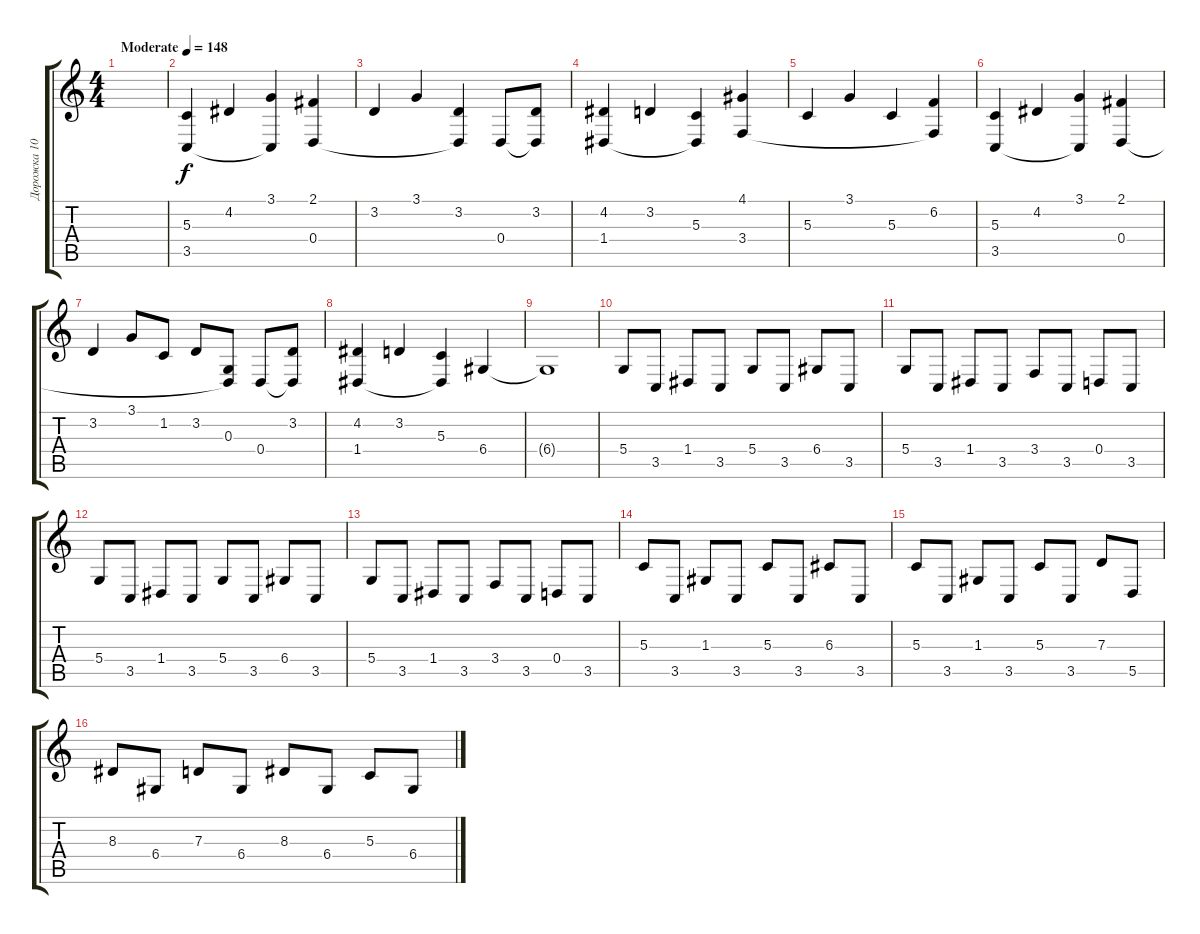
\track ("Дорожка 10" "Дорожка 10") {instrument electricgrandpiano}
\staff {score tabs}
\tuning (E4 B3 G3 D3 A2 E2) {hide}
\ts (4 4)
\tempo (148 "Moderate")
\clef g2
\ks c
|
(5.3 3.5).4 4.2.4 (3.1 3.5{t}).4 (2.1 0.4).4 |
3.2.4 3.1.4 (3.2 0.4{t}).4 0.4.8 (3.2 0.4{t}).8 |
(4.2 1.4).4 3.2.4 (5.3 1.4{t}).4 (4.1 3.4).4 |
5.3.4 3.1.4 5.3.4 (6.2 3.4{t}).4 |
(5.3 3.5).4 4.2.4 (3.1 3.5{t}).4 (2.1 0.4).4 |
3.2.4 3.1.8 1.2.8 3.2.8 (0.3 0.4{t}).8 0.4.8 (3.2 0.4{t}).8 |
(4.2 1.4).4 3.2.4 (5.3 1.4{t}).4 6.4.4 |
6.4{t}.1 |
5.4.8 3.5.8 1.4.8 3.5.8 5.4.8 3.5.8 6.4.8 3.5.8 |
5.4.8 3.5.8 1.4.8 3.5.8 3.4.8 3.5.8 0.4.8 3.5.8 |
5.4.8 3.5.8 1.4.8 3.5.8 5.4.8 3.5.8 6.4.8 3.5.8 |
5.4.8 3.5.8 1.4.8 3.5.8 3.4.8 3.5.8 0.4.8 3.5.8 |
5.3.8 3.5.8 1.3.8 3.5.8 5.3.8 3.5.8 6.3.8 3.5.8 |
5.3.8 3.5.8 1.3.8 3.5.8 5.3.8 3.5.8 7.3.8 5.5.8 |
8.3.8 6.4.8 7.3.8 6.4.8 8.3.8 6.4.8 5.3.8 6.4.8
